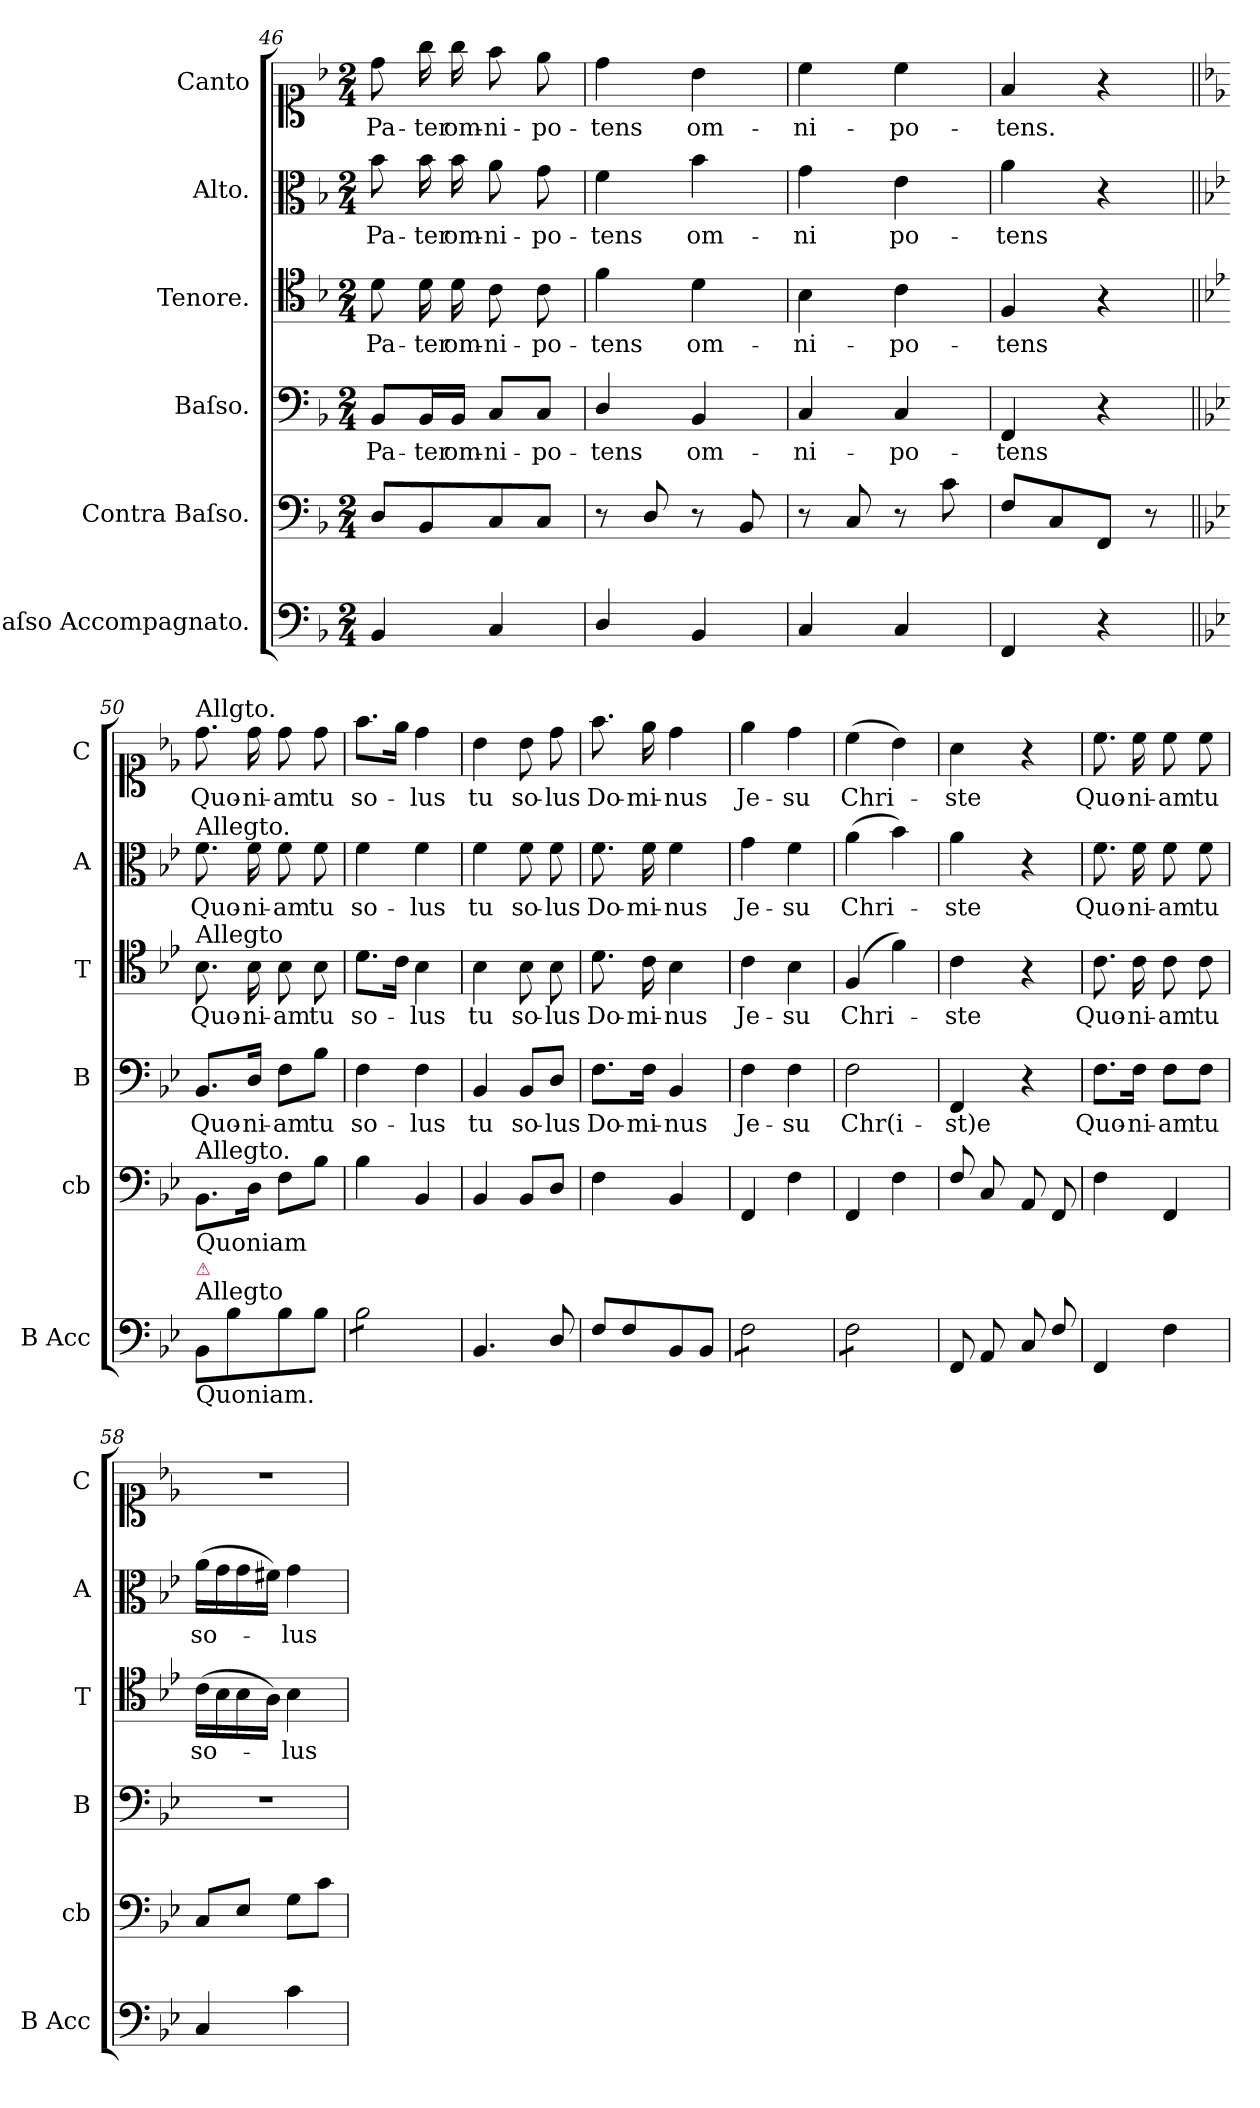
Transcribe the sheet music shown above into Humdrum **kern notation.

**kern	**kern	**kern	**text	**kern	**text	**kern	**text	**kern	**text
*part6	*part5	*part4	*part4	*part3	*part3	*part2	*part2	*part1	*part1
*staff6	*staff5	*staff4	*staff4	*staff3	*staff3	*staff2	*staff2	*staff1	*staff1
*I"Baſso Accompagnato.	*I"Contra Baſso.	*I"Baſso.	*	*I"Tenore.	*	*I"Alto.	*	*I"Canto	*
*I'B Acc	*I'cb	*I'B	*	*I'T	*	*I'A	*	*I'C	*
*clefF4	*clefF4	*clefF4	*	*clefC4	*	*clefC3	*	*clefC1	*
*k[b-]	*k[b-]	*k[b-]	*	*k[b-]	*	*k[b-]	*	*k[b-]	*
*M2/4	*M2/4	*M2/4	*	*M2/4	*	*M2/4	*	*M2/4	*
=46	=46	=46	=46	=46	=46	=46	=46	=46	=46
!	!	!	!LO:LY:i	!	!	!	!	!	!
4BB-/	8D/L	8BB-/L	Pa-	8d\	Pa-	8b-\	Pa-	8dd\	Pa-
!	!	!	!LO:LY:i	!	!	!	!	!	!
.	8BB-/	16BB-/L	-ter	16d\	-ter	16b-\	-ter	16gg\	-ter
.	.	16BB-/JJ	om-	16d\	om-	16b-\	om-	16gg\	om-
4C/	8C/	8C/L	-ni-	8c\	-ni-	8a\	-ni-	8ff\	-ni-
.	8C/J	8C/J	-po-	8c\	-po-	8g\	-po-	8ee\	-po-
=47	=47	=47	=47	=47	=47	=47	=47	=47	=47
4D/	8r	4D/	-tens	4f\	-tens	4f\	-tens	4dd\	-tens
.	8D/	.	.	.	.	.	.	.	.
!	!	!	!LO:LY:i	!	!	!	!	!	!
4BB-/	8r	4BB-/	om-	4d\	om-	4b-\	om-	4b-\	om-
.	8BB-/	.	.	.	.	.	.	.	.
=48	=48	=48	=48	=48	=48	=48	=48	=48	=48
!	!	!	!LO:LY:i	!	!	!	!	!	!
4C/	8r	4C/	-ni-	4B-\	-ni-	4g\	-ni	4cc\	-ni-
.	8C/	.	.	.	.	.	.	.	.
!	!	!	!LO:LY:i	!	!	!	!	!	!
4C/	8r	4C/	-po-	4c\	-po-	4e\	po-	4cc\	-po-
.	8c\	.	.	.	.	.	.	.	.
=49	=49	=49	=49	=49	=49	=49	=49	=49	=49
!	!	!	!LO:LY:i	!	!	!	!	!	!
4FF/	8F/L	4FF/	-tens	4F/	-tens	4a\	-tens	4f/	-tens.
.	8C/	.	.	.	.	.	.	.	.
4r	8FF/J	4r	.	4r	.	4r	.	4r	.
.	8r	.	.	.	.	.	.	.	.
=50||	=50||	=50||	=50||	=50||	=50||	=50||	=50||	=50||	=50||
*k[b-e-]	*k[b-e-]	*k[b-e-]	*	*k[b-e-]	*	*k[b-e-]	*	*k[b-e-]	*
!	!	!	!	!	!	!	!	!LO:TX:a:t=Allgto.	!
!	!	!	!	!	!	!LO:TX:a:t=Allegto.	!	!	!
!	!	!	!	!LO:TX:a:t=Allegto	!	!	!	!	!
!	!LO:TX:b:t=Quoniam	!	!	!	!	!	!	!	!
!	!LO:TX:a:t=Allegto.	!	!	!	!	!	!	!	!
!LO:TX:a:t=Allegto	!	!	!	!	!	!	!	!	!
!LO:TX:b:t=Quoniam.	!	!	!	!	!	!	!	!	!
!LO:TX:a:color=crimson:t=⚠	!	!	!	!	!	!	!	!	!
8BB-/L	8.BB-\L	8.BB-/L	Quo-	8.B-\	Quo-	8.f\	Quo-	8.dd\	Quo-
8B-\	.	.	.	.	.	.	.	.	.
.	16D\Jk	16D/Jk	-ni-	16B-\	-ni-	16f\	-ni-	16dd\	-ni-
8B-\	8F\L	8F\L	-am	8B-\	-am	8f\	-am	8dd\	-am
8B-\J	8B-\J	8B-\J	tu	8B-\	tu	8f\	tu	8dd\	tu
=51	=51	=51	=51	=51	=51	=51	=51	=51	=51
*tremolo	*	*	*	*	*	*	*	*	*
8B-\L	4B-\	4F\	so-	8.d\L	so-	4f\	so-	8.ff\L	so-
8B-\	.	.	.	.	.	.	.	.	.
.	.	.	.	16c\Jk	.	.	.	16ee-\Jk	.
8B-\	4BB-/	4F\	-lus	4B-\	-lus	4f\	-lus	4dd\	-lus
8B-\J	.	.	.	.	.	.	.	.	.
*Xtremolo	*	*	*	*	*	*	*	*	*
=52	=52	=52	=52	=52	=52	=52	=52	=52	=52
4.BB-/	4BB-/	4BB-/	tu	4B-\	tu	4f\	tu	4b-\	tu
.	8BB-/L	8BB-/L	so-	8B-\	so-	8f\	so-	8b-\	so-
8D/	8D/J	8D/J	-lus	8B-\	-lus	8f\	-lus	8dd\	-lus
=53	=53	=53	=53	=53	=53	=53	=53	=53	=53
8F/L	4F\	8.F\L	Do-	8.d\	Do-	8.f\	Do-	8.ff\	Do-
8F/	.	.	.	.	.	.	.	.	.
.	.	16F\Jk	-mi-	16c\	-mi-	16f\	-mi-	16ee-\	-mi-
8BB-/	4BB-/	4BB-/	-nus	4B-\	-nus	4f\	-nus	4dd\	-nus
8BB-/J	.	.	.	.	.	.	.	.	.
=54	=54	=54	=54	=54	=54	=54	=54	=54	=54
*tremolo	*	*	*	*	*	*	*	*	*
8F\L	4FF/	4F\	Je-	4c\	Je-	4g\	Je-	4ee-\	Je-
8F\	.	.	.	.	.	.	.	.	.
8F\	4F\	4F\	-su	4B-\	-su	4f\	-su	4dd\	-su
8F\J	.	.	.	.	.	.	.	.	.
=55	=55	=55	=55	=55	=55	=55	=55	=55	=55
8F\L	4FF/	2F\	Chr(i-	(4F/	Chri-	(4a\	Chri-	(4cc\	Chri-
8F\	.	.	.	.	.	.	.	.	.
8F\	4F\	.	.	4f\)	.	4b-\)	.	4b-\)	.
8F\J	.	.	.	.	.	.	.	.	.
*Xtremolo	*	*	*	*	*	*	*	*	*
=56	=56	=56	=56	=56	=56	=56	=56	=56	=56
8FF/	8F/	4FF/	-st)e	4c\	-ste	4a\	-ste	4a\	-ste
8AA/	8C/	.	.	.	.	.	.	.	.
=-	=-	=-	=-	=-	=-	=-	=-	=-	=-
8C/	8AA/	4r	.	4r	.	4r	.	4r	.
8F/	8FF/	.	.	.	.	.	.	.	.
=57	=57	=57	=57	=57	=57	=57	=57	=57	=57
4FF/	4F\	8.F\L	Quo-	8.c\	Quo-	8.f\	Quo-	8.cc\	Quo-
.	.	16F\Jk	-ni-	16c\	-ni-	16f\	-ni-	16cc\	-ni-
4F\	4FF/	8F\L	-am	8c\	-am	8f\	-am	8cc\	-am
.	.	8F\J	tu	8c\	tu	8f\	tu	8cc\	tu
=58	=58	=58	=58	=58	=58	=58	=58	=58	=58
4C/	8C/L	2r	.	(16c\LL	so-	(16a\LL	so-	2r	.
.	.	.	.	16B-\	.	16g\	.	.	.
.	8E-/J	.	.	16B-\	.	16g\	.	.	.
.	.	.	.	16A\JJ)	.	16f#X\JJ)	.	.	.
4c\	8G\L	.	.	4B-\	-lus	4g\	-lus	.	.
.	8c\J	.	.	.	.	.	.	.	.
=	=	=	=	=	=	=	=	=	=
*-	*-	*-	*-	*-	*-	*-	*-	*-	*-
